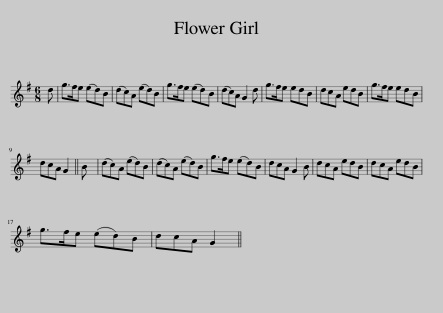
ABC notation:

X:1
L:1/8
M:6/8
I:linebreak $
K:G
V:1 treble
V:1
 d | g>fe (ed)B | (dc)A (ed)B | g>fe (ed)B | (dc)A G2 d | %5
 g>fe edB | dcA edB | g>fe edB |$ dcA G2 || B | %10
 (dc)A (ed)B | (dc)A (ed)B | g>fe (ed)B | dcA G2 B | dcA edB | %15
 dcA edB |$ g>fe (ed)B | dcA G2 || %18
